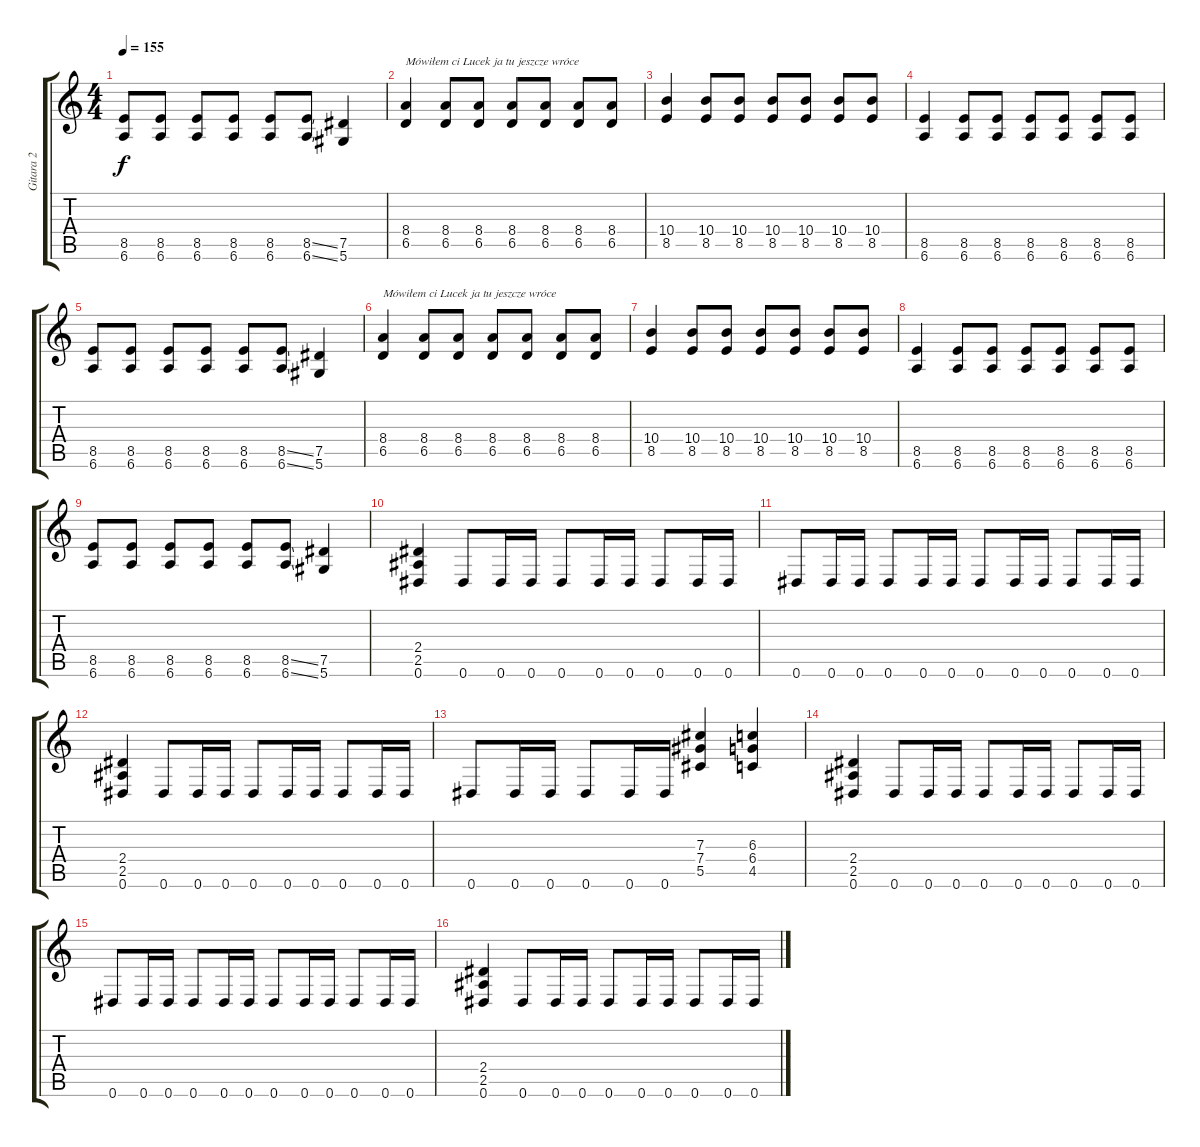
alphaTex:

\track ("Gitara 2" "Gitara 2") {instrument distortionguitar}
\staff {score tabs}
\tuning (Eb4 Bb3 Gb3 Db3 Ab2 Eb2) {hide}
\ts (4 4)
\tempo 155
\clef g2
\ks c
(8.5 6.6).8{dy f} (8.5 6.6).8 (8.5 6.6).8 (8.5 6.6).8 (8.5 6.6).8 (8.5{ss} 6.6{ss}).8 (7.5 5.6).4 |
(8.4 6.5).4{txt "Mówiłem ci Lucek ja tu jeszcze wróce"} (8.4 6.5).8 (8.4 6.5).8 (8.4 6.5).8 (8.4 6.5).8 (8.4 6.5).8 (8.4 6.5).8 |
(10.4 8.5).4 (10.4 8.5).8 (10.4 8.5).8 (10.4 8.5).8 (10.4 8.5).8 (10.4 8.5).8 (10.4 8.5).8 |
(8.5 6.6).4 (8.5 6.6).8 (8.5 6.6).8 (8.5 6.6).8 (8.5 6.6).8 (8.5 6.6).8 (8.5 6.6).8 |
(8.5 6.6).8 (8.5 6.6).8 (8.5 6.6).8 (8.5 6.6).8 (8.5 6.6).8 (8.5{ss} 6.6{ss}).8 (7.5 5.6).4 |
(8.4 6.5).4{txt "Mówiłem ci Lucek ja tu jeszcze wróce"} (8.4 6.5).8 (8.4 6.5).8 (8.4 6.5).8 (8.4 6.5).8 (8.4 6.5).8 (8.4 6.5).8 |
(10.4 8.5).4 (10.4 8.5).8 (10.4 8.5).8 (10.4 8.5).8 (10.4 8.5).8 (10.4 8.5).8 (10.4 8.5).8 |
(8.5 6.6).4 (8.5 6.6).8 (8.5 6.6).8 (8.5 6.6).8 (8.5 6.6).8 (8.5 6.6).8 (8.5 6.6).8 |
(8.5 6.6).8 (8.5 6.6).8 (8.5 6.6).8 (8.5 6.6).8 (8.5 6.6).8 (8.5{ss} 6.6{ss}).8 (7.5 5.6).4 |
(2.4 2.5 0.6).4 0.6.8 0.6.16 0.6.16 0.6.8 0.6.16 0.6.16 0.6.8 0.6.16 0.6.16 |
0.6.8 0.6.16 0.6.16 0.6.8 0.6.16 0.6.16 0.6.8 0.6.16 0.6.16 0.6.8 0.6.16 0.6.16 |
(2.4 2.5 0.6).4 0.6.8 0.6.16 0.6.16 0.6.8 0.6.16 0.6.16 0.6.8 0.6.16 0.6.16 |
0.6.8 0.6.16 0.6.16 0.6.8 0.6.16 0.6.16 (7.3 7.4 5.5).4 (6.3 6.4 4.5).4 |
(2.4 2.5 0.6).4 0.6.8 0.6.16 0.6.16 0.6.8 0.6.16 0.6.16 0.6.8 0.6.16 0.6.16 |
0.6.8 0.6.16 0.6.16 0.6.8 0.6.16 0.6.16 0.6.8 0.6.16 0.6.16 0.6.8 0.6.16 0.6.16 |
(2.4 2.5 0.6).4 0.6.8 0.6.16 0.6.16 0.6.8 0.6.16 0.6.16 0.6.8 0.6.16 0.6.16
